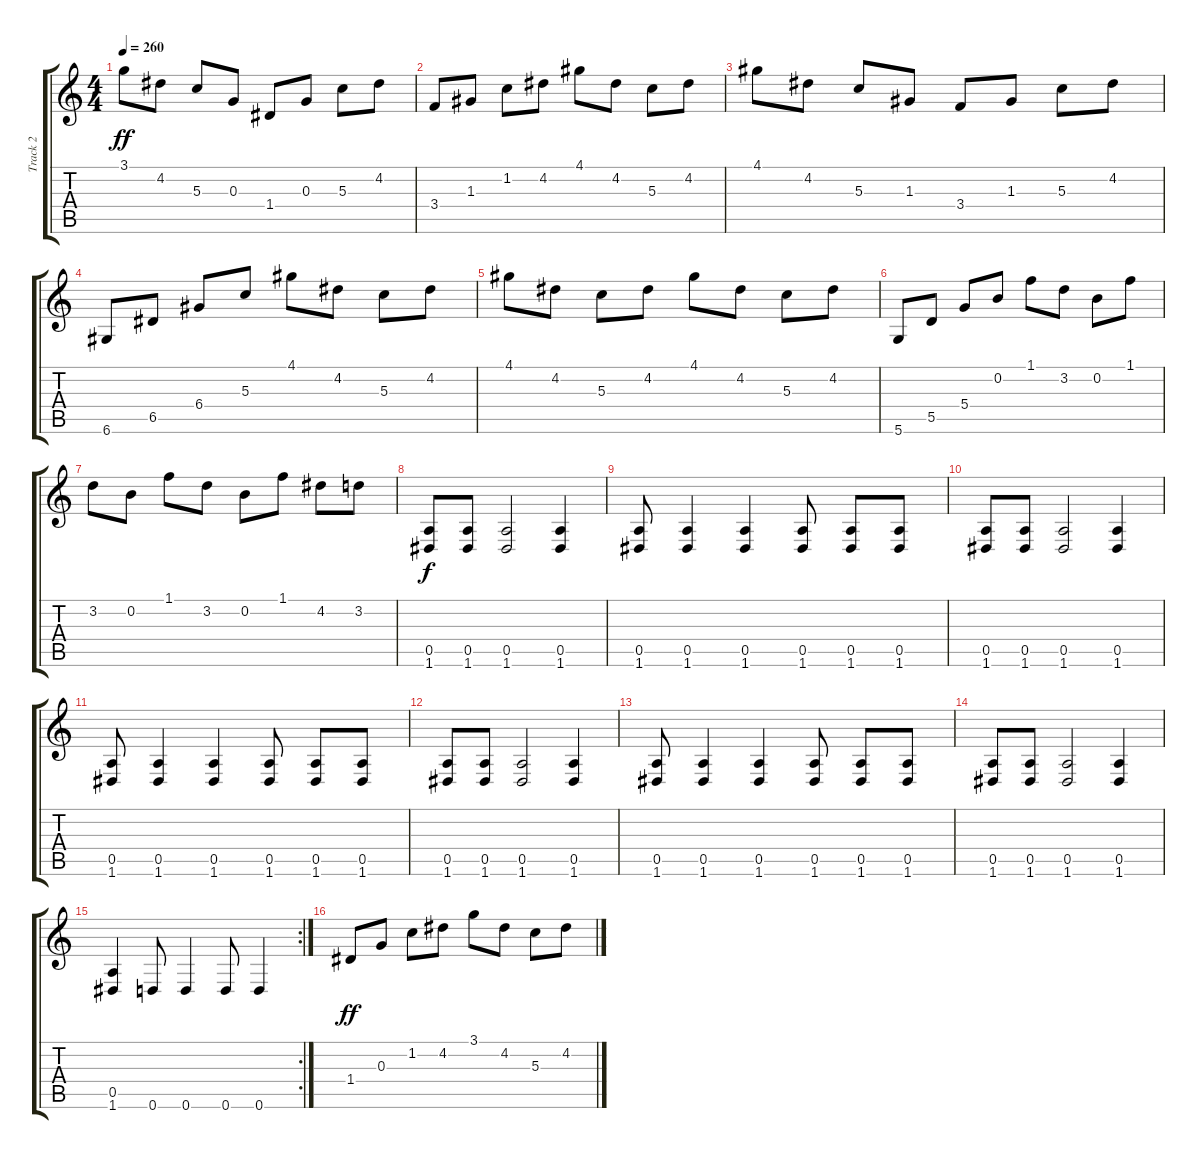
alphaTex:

\track ("Track 2" "Track 2") {instrument distortionguitar}
\staff {score tabs}
\tuning (E4 B3 G3 D3 A2 D2) {hide}
\ts (4 4)
\tempo 260
\clef g2
\ks c
3.1.8{dy ff} 4.2.8 5.3.8 0.3.8 1.4.8 0.3.8 5.3.8 4.2.8 |
3.4.8 1.3.8 1.2.8 4.2.8 4.1.8 4.2.8 5.3.8 4.2.8 |
4.1.8 4.2.8 5.3.8 1.3.8 3.4.8 1.3.8 5.3.8 4.2.8 |
6.6.8 6.5.8 6.4.8 5.3.8 4.1.8 4.2.8 5.3.8 4.2.8 |
4.1.8 4.2.8 5.3.8 4.2.8 4.1.8 4.2.8 5.3.8 4.2.8 |
5.6.8 5.5.8 5.4.8 0.2.8 1.1.8 3.2.8 0.2.8 1.1.8 |
3.2.8 0.2.8 1.1.8 3.2.8 0.2.8 1.1.8 4.2.8 3.2.8 |
(0.5 1.6).8{dy f} (0.5 1.6).8 (0.5 1.6).2 (0.5 1.6).4 |
(0.5 1.6).8 (0.5 1.6).4 (0.5 1.6).4 (0.5 1.6).8 (0.5 1.6).8 (0.5 1.6).8 |
(0.5 1.6).8 (0.5 1.6).8 (0.5 1.6).2 (0.5 1.6).4 |
(0.5 1.6).8 (0.5 1.6).4 (0.5 1.6).4 (0.5 1.6).8 (0.5 1.6).8 (0.5 1.6).8 |
(0.5 1.6).8 (0.5 1.6).8 (0.5 1.6).2 (0.5 1.6).4 |
(0.5 1.6).8 (0.5 1.6).4 (0.5 1.6).4 (0.5 1.6).8 (0.5 1.6).8 (0.5 1.6).8 |
(0.5 1.6).8 (0.5 1.6).8 (0.5 1.6).2 (0.5 1.6).4 |
\rc 2
(0.5 1.6).4 0.6.8 0.6.4 0.6.8 0.6.4 |
1.4.8{dy ff instrument acousticgrandpiano} 0.3.8 1.2.8 4.2.8 3.1.8 4.2.8 5.3.8 4.2.8
